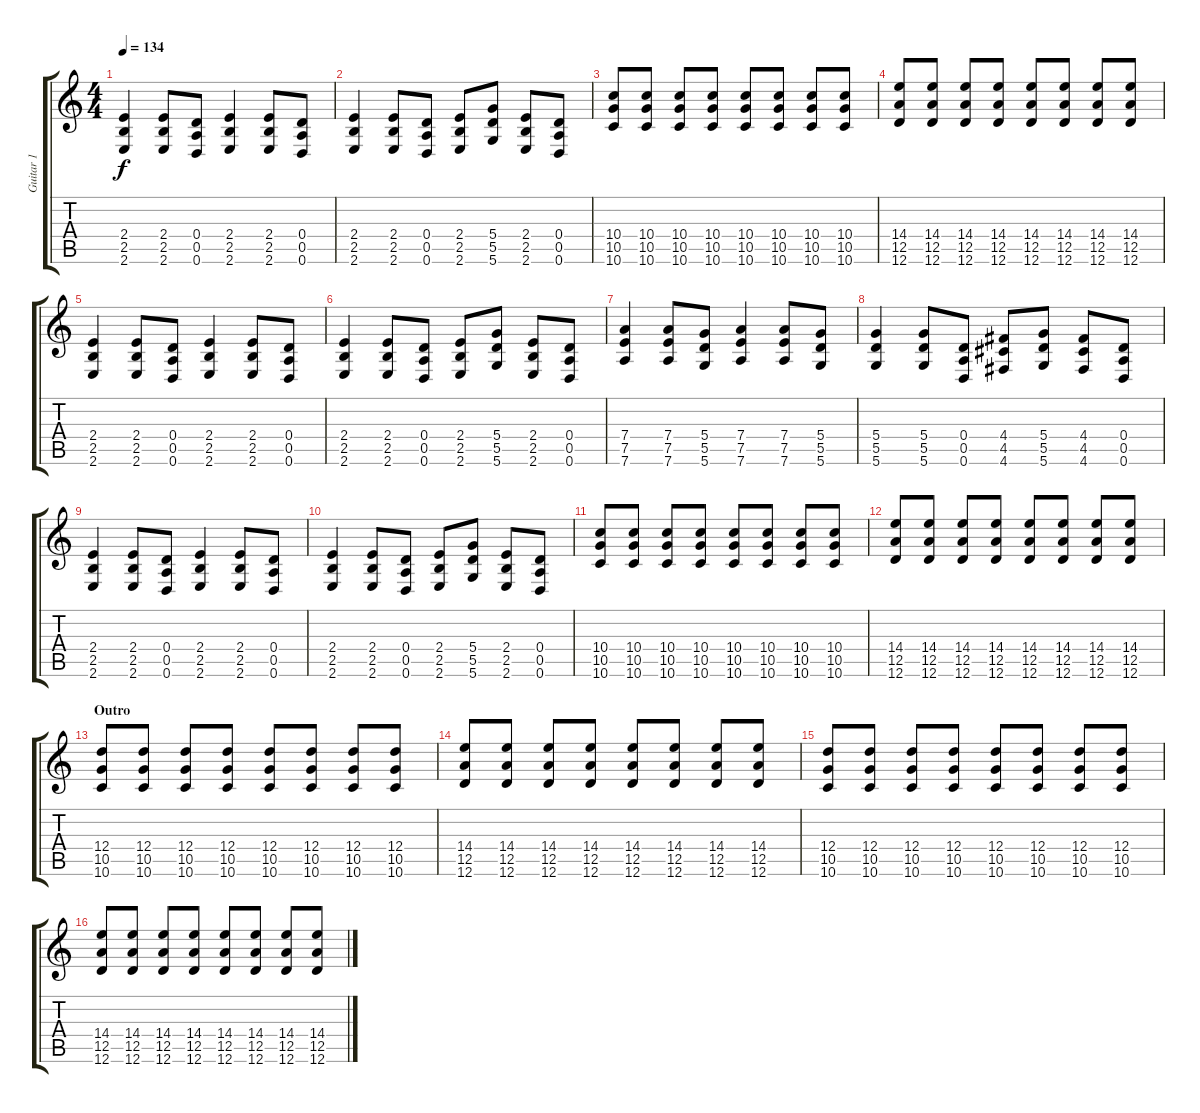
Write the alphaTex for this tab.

\track ("Guitar 1" "Guitar 1") {instrument distortionguitar}
\staff {score tabs}
\tuning (E4 B3 G3 D3 A2 D2) {hide}
\ts (4 4)
\tempo 134
\clef g2
\ks c
(2.4 2.5 2.6).4{dy f} (2.4 2.5 2.6).8 (0.4 0.5 0.6).8 (2.4 2.5 2.6).4 (2.4 2.5 2.6).8 (0.4 0.5 0.6).8 |
(2.4 2.5 2.6).4 (2.4 2.5 2.6).8 (0.4 0.5 0.6).8 (2.4 2.5 2.6).8 (5.4 5.5 5.6).8 (2.4 2.5 2.6).8 (0.4 0.5 0.6).8 |
(10.4 10.5 10.6).8 (10.4 10.5 10.6).8 (10.4 10.5 10.6).8 (10.4 10.5 10.6).8 (10.4 10.5 10.6).8 (10.4 10.5 10.6).8 (10.4 10.5 10.6).8 (10.4 10.5 10.6).8 |
(14.4 12.5 12.6).8 (14.4 12.5 12.6).8 (14.4 12.5 12.6).8 (14.4 12.5 12.6).8 (14.4 12.5 12.6).8 (14.4 12.5 12.6).8 (14.4 12.5 12.6).8 (14.4 12.5 12.6).8 |
(2.4 2.5 2.6).4{instrument distortionguitar} (2.4 2.5 2.6).8 (0.4 0.5 0.6).8 (2.4 2.5 2.6).4 (2.4 2.5 2.6).8 (0.4 0.5 0.6).8 |
(2.4 2.5 2.6).4 (2.4 2.5 2.6).8 (0.4 0.5 0.6).8 (2.4 2.5 2.6).8 (5.4 5.5 5.6).8 (2.4 2.5 2.6).8 (0.4 0.5 0.6).8 |
(7.4 7.5 7.6).4 (7.4 7.5 7.6).8 (5.4 5.5 5.6).8 (7.4 7.5 7.6).4 (7.4 7.5 7.6).8 (5.4 5.5 5.6).8 |
(5.4 5.5 5.6).4 (5.4 5.5 5.6).8 (0.4 0.5 0.6).8 (4.4 4.5 4.6).8 (5.4 5.5 5.6).8 (4.4 4.5 4.6).8 (0.4 0.5 0.6).8 |
(2.4 2.5 2.6).4 (2.4 2.5 2.6).8 (0.4 0.5 0.6).8 (2.4 2.5 2.6).4 (2.4 2.5 2.6).8 (0.4 0.5 0.6).8 |
(2.4 2.5 2.6).4 (2.4 2.5 2.6).8 (0.4 0.5 0.6).8 (2.4 2.5 2.6).8 (5.4 5.5 5.6).8 (2.4 2.5 2.6).8 (0.4 0.5 0.6).8 |
(10.4 10.5 10.6).8 (10.4 10.5 10.6).8 (10.4 10.5 10.6).8 (10.4 10.5 10.6).8 (10.4 10.5 10.6).8 (10.4 10.5 10.6).8 (10.4 10.5 10.6).8 (10.4 10.5 10.6).8 |
(14.4 12.5 12.6).8 (14.4 12.5 12.6).8 (14.4 12.5 12.6).8 (14.4 12.5 12.6).8 (14.4 12.5 12.6).8 (14.4 12.5 12.6).8 (14.4 12.5 12.6).8 (14.4 12.5 12.6).8 |
\section ("" "Outro")
(12.4 10.5 10.6).8 (12.4 10.5 10.6).8 (12.4 10.5 10.6).8 (12.4 10.5 10.6).8 (12.4 10.5 10.6).8 (12.4 10.5 10.6).8 (12.4 10.5 10.6).8 (12.4 10.5 10.6).8 |
(14.4 12.5 12.6).8 (14.4 12.5 12.6).8 (14.4 12.5 12.6).8 (14.4 12.5 12.6).8 (14.4 12.5 12.6).8 (14.4 12.5 12.6).8 (14.4 12.5 12.6).8 (14.4 12.5 12.6).8 |
(12.4 10.5 10.6).8 (12.4 10.5 10.6).8 (12.4 10.5 10.6).8 (12.4 10.5 10.6).8 (12.4 10.5 10.6).8 (12.4 10.5 10.6).8 (12.4 10.5 10.6).8 (12.4 10.5 10.6).8 |
(14.4 12.5 12.6).8 (14.4 12.5 12.6).8 (14.4 12.5 12.6).8 (14.4 12.5 12.6).8 (14.4 12.5 12.6).8 (14.4 12.5 12.6).8 (14.4 12.5 12.6).8 (14.4 12.5 12.6).8
